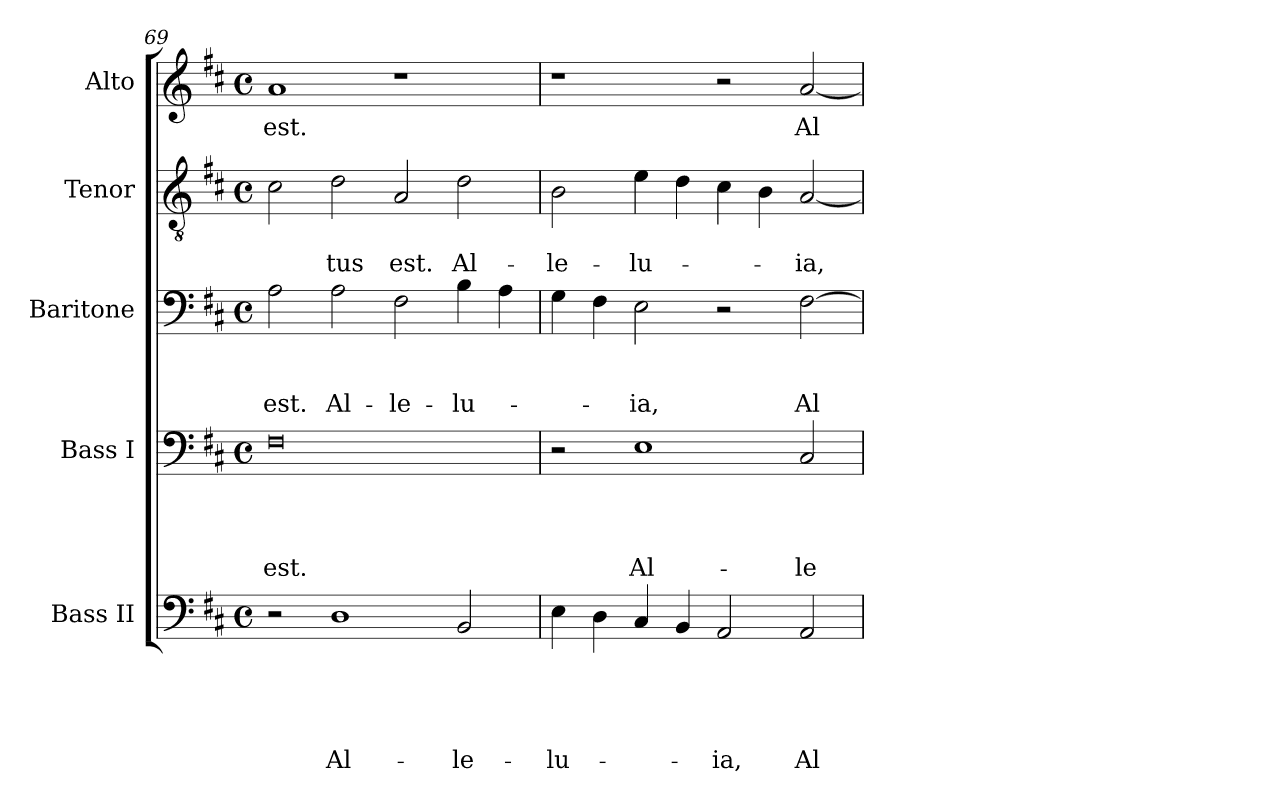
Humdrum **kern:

**kern	**text	**text	**text	**text	**text	**kern	**text	**text	**text	**text	**kern	**text	**text	**text	**kern	**text	**text	**kern	**text
*part5	*part5	*part5	*part5	*part5	*part5	*part4	*part4	*part4	*part4	*part4	*part3	*part3	*part3	*part3	*part2	*part2	*part2	*part1	*part1
*staff5	*staff5	*staff5	*staff5	*staff5	*staff5	*staff4	*staff4	*staff4	*staff4	*staff4	*staff3	*staff3	*staff3	*staff3	*staff2	*staff2	*staff2	*staff1	*staff1
*I"Bass II	*	*	*	*	*	*I"Bass I	*	*	*	*	*I"Baritone	*	*	*	*I"Tenor	*	*	*I"Alto	*
*clefF4	*	*	*	*	*	*clefF4	*	*	*	*	*clefF4	*	*	*	*clefGv2	*	*	*clefG2	*
*k[f#c#]	*	*	*	*	*	*k[f#c#]	*	*	*	*	*k[f#c#]	*	*	*	*k[f#c#]	*	*	*k[f#c#]	*
*D:	*	*	*	*	*	*D:	*	*	*	*	*D:	*	*	*	*D:	*	*	*D:	*
*M4/4	*	*	*	*	*	*M4/4	*	*	*	*	*M4/4	*	*	*	*M4/4	*	*	*M4/4	*
*met(c)	*	*	*	*	*	*met(c)	*	*	*	*	*met(c)	*	*	*	*met(c)	*	*	*met(c)	*
=69	=69	=69	=69	=69	=69	=69	=69	=69	=69	=69	=69	=69	=69	=69	=69	=69	=69	=69	=69
!	!	!	!	!	!	!	!	!	!	!LO:LY:b	!	!	!	!LO:LY:b	!	!	!	!	!LO:LY:b
2r	.	.	.	.	.	0F#	.	.	.	est.	2A\	.	.	est.	2c#\	.	.	1a	est.
!	!	!	!	!	!LO:LY:b	!	!	!	!	!	!	!	!	!LO:LY:b	!	!	!LO:LY:b	!	!
1D	.	.	.	.	Al-	.	.	.	.	.	2A\	.	.	Al-	2d\	.	-tus	.	.
!	!	!	!	!	!	!	!	!	!	!	!	!	!	!LO:LY:b	!	!	!LO:LY:b	!	!
.	.	.	.	.	.	.	.	.	.	.	2F#\	.	.	-le-	2A/	.	est.	1r	.
!	!	!	!	!	!LO:LY:b	!	!	!	!	!	!	!	!	!LO:LY:b	!	!	!LO:LY:b	!	!
2BB/	.	.	.	.	-le-	.	.	.	.	.	4B\	.	.	-lu-	2d\	.	Al-	.	.
.	.	.	.	.	.	.	.	.	.	.	4A\	.	.	.	.	.	.	.	.
!!LO:PB:g=z
=70	=70	=70	=70	=70	=70	=70	=70	=70	=70	=70	=70	=70	=70	=70	=70	=70	=70	=70	=70
!	!	!	!	!	!LO:LY:b	!	!	!	!	!	!	!	!	!	!	!	!LO:LY:b	!	!
4E\	.	.	.	.	-lu-	2r	.	.	.	.	4G\	.	.	.	2B\	.	-le-	1r	.
4D\	.	.	.	.	.	.	.	.	.	.	4F#\	.	.	.	.	.	.	.	.
!	!	!	!	!	!	!	!	!	!	!LO:LY:b	!	!	!	!LO:LY:b	!	!	!LO:LY:b	!	!
4C#/	.	.	.	.	.	1E	.	.	.	Al-	2E\	.	.	-ia,	4e\	.	-lu-	.	.
4BB/	.	.	.	.	.	.	.	.	.	.	.	.	.	.	4d\	.	.	.	.
!	!	!	!	!	!LO:LY:b	!	!	!	!	!	!	!	!	!	!	!	!	!	!
2AA/	.	.	.	.	-ia,	.	.	.	.	.	2r	.	.	.	4c#\	.	.	2r	.
.	.	.	.	.	.	.	.	.	.	.	.	.	.	.	4B\	.	.	.	.
!	!	!	!	!	!LO:LY:b	!	!	!	!	!LO:LY:b	!	!	!	!LO:LY:b	!	!	!LO:LY:b	!	!LO:LY:b
2AA/	.	.	.	.	Al-	2C#/	.	.	.	-le-	[>2F#\	.	.	Al-	[<2A/	.	-ia,	[<2a/	Al-
=	=	=	=	=	=	=	=	=	=	=	=	=	=	=	=	=	=	=	=
*-	*-	*-	*-	*-	*-	*-	*-	*-	*-	*-	*-	*-	*-	*-	*-	*-	*-	*-	*-
